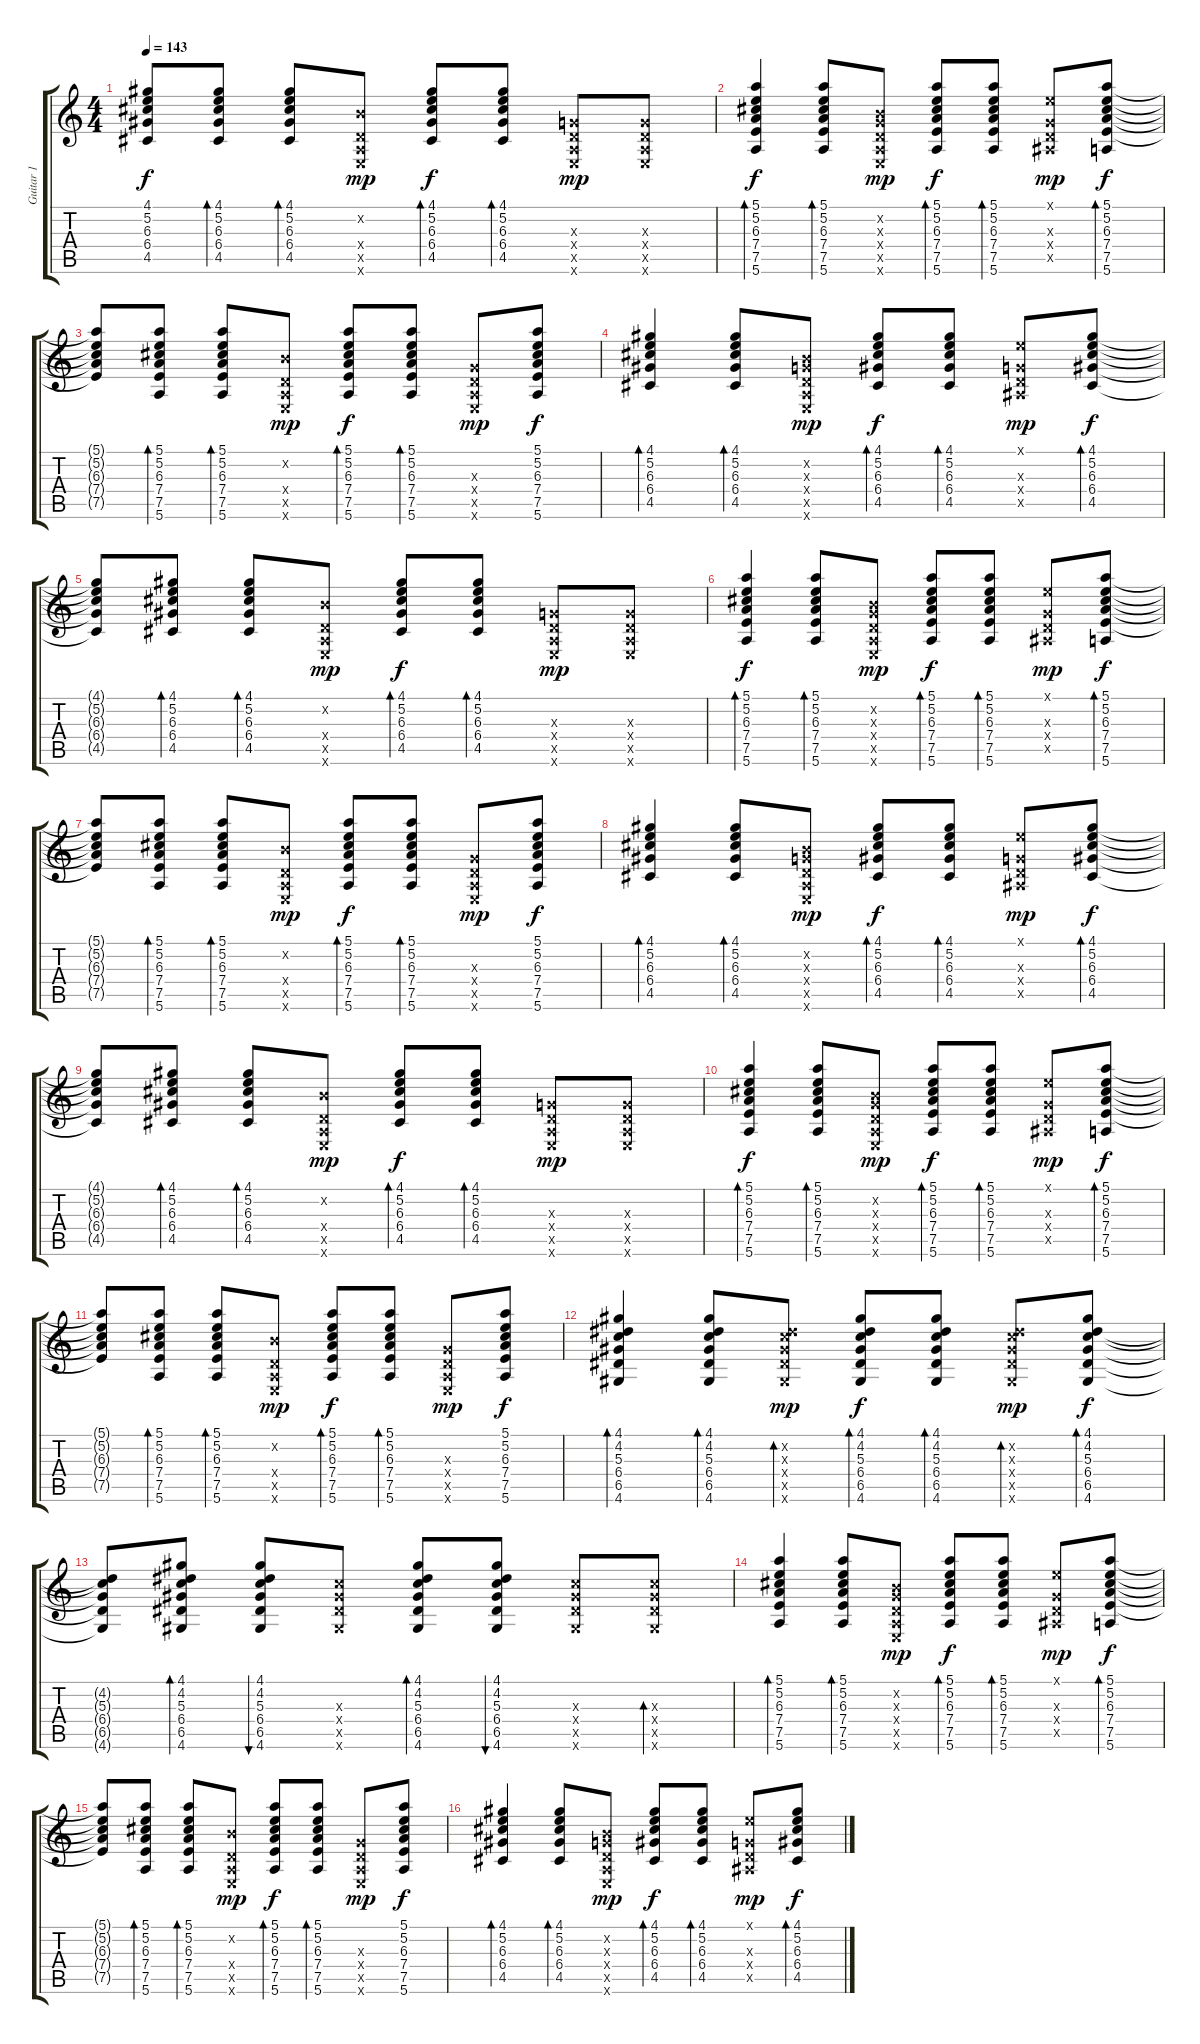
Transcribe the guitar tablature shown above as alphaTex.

\track ("Guitar 1" "Guitar 1") {instrument electricguitarclean}
\staff {score tabs}
\tuning (E4 B3 G3 D3 A2 E2) {hide}
\ts (4 4)
\tempo 143
\clef g2
\ks c
(4.1{t} 5.2{t} 6.3{t} 6.4{t} 4.5{t}).8{dy f} (4.1 5.2 6.3 6.4 4.5).8{bd 30} (4.1 5.2 6.3 6.4 4.5).8{bd 30} (0.2{x} 0.4{x} 0.5{x} 0.6{x}).8{dy mp} (4.1 5.2 6.3 6.4 4.5).8{bd 30 dy f} (4.1 5.2 6.3 6.4 4.5).8{bd 30} (0.3{x} 0.4{x} 0.5{x} 0.6{x}).8{dy mp} (0.3{x} 0.4{x} 0.5{x} 0.6{x}).8 |
(5.1 5.2 6.3 7.4 7.5 5.6).4{bd 30 dy f} (5.1 5.2 6.3 7.4 7.5 5.6).8{bd 30} (0.2{x} 0.3{x} 0.4{x} 0.5{x} 0.6{x}).8{dy mp} (5.1 5.2 6.3 7.4 7.5 5.6).8{bd 30 dy f} (5.1 5.2 6.3 7.4 7.5 5.6).8{bd 30} (0.1{x} 0.3{x} 0.4{x} 1.5{x}).8{dy mp} (5.1 5.2 6.3 7.4 7.5 5.6).8{bd 30 dy f} |
(5.1{t} 5.2{t} 6.3{t} 7.4{t} 7.5{t}).8 (5.1 5.2 6.3 7.4 7.5 5.6).8{bd 30} (5.1 5.2 6.3 7.4 7.5 5.6).8{bd 30} (0.2{x} 0.4{x} 0.5{x} 0.6{x}).8{dy mp} (5.1 5.2 6.3 7.4 7.5 5.6).8{bd 30 dy f} (5.1 5.2 6.3 7.4 7.5 5.6).8{bd 30} (0.3{x} 0.4{x} 0.5{x} 0.6{x}).8{dy mp} (5.1 5.2 6.3 7.4 7.5 5.6).8{dy f} |
(4.1 5.2 6.3 6.4 4.5).4{bd 30} (4.1 5.2 6.3 6.4 4.5).8{bd 30} (0.2{x} 0.3{x} 0.4{x} 0.5{x} 0.6{x}).8{dy mp} (4.1 5.2 6.3 6.4 4.5).8{bd 30 dy f} (4.1 5.2 6.3 6.4 4.5).8{bd 30} (0.1{x} 0.3{x} 0.4{x} 1.5{x}).8{dy mp} (4.1 5.2 6.3 6.4 4.5).8{bd 30 dy f} |
(4.1{t} 5.2{t} 6.3{t} 6.4{t} 4.5{t}).8 (4.1 5.2 6.3 6.4 4.5).8{bd 30} (4.1 5.2 6.3 6.4 4.5).8{bd 30} (0.2{x} 0.4{x} 0.5{x} 0.6{x}).8{dy mp} (4.1 5.2 6.3 6.4 4.5).8{bd 30 dy f} (4.1 5.2 6.3 6.4 4.5).8{bd 30} (0.3{x} 0.4{x} 0.5{x} 0.6{x}).8{dy mp} (0.3{x} 0.4{x} 0.5{x} 0.6{x}).8 |
(5.1 5.2 6.3 7.4 7.5 5.6).4{bd 30 dy f} (5.1 5.2 6.3 7.4 7.5 5.6).8{bd 30} (0.2{x} 0.3{x} 0.4{x} 0.5{x} 0.6{x}).8{dy mp} (5.1 5.2 6.3 7.4 7.5 5.6).8{bd 30 dy f} (5.1 5.2 6.3 7.4 7.5 5.6).8{bd 30} (0.1{x} 0.3{x} 0.4{x} 1.5{x}).8{dy mp} (5.1 5.2 6.3 7.4 7.5 5.6).8{bd 30 dy f} |
(5.1{t} 5.2{t} 6.3{t} 7.4{t} 7.5{t}).8 (5.1 5.2 6.3 7.4 7.5 5.6).8{bd 30} (5.1 5.2 6.3 7.4 7.5 5.6).8{bd 30} (0.2{x} 0.4{x} 0.5{x} 0.6{x}).8{dy mp} (5.1 5.2 6.3 7.4 7.5 5.6).8{bd 30 dy f} (5.1 5.2 6.3 7.4 7.5 5.6).8{bd 30} (0.3{x} 0.4{x} 0.5{x} 0.6{x}).8{dy mp} (5.1 5.2 6.3 7.4 7.5 5.6).8{dy f} |
(4.1 5.2 6.3 6.4 4.5).4{bd 30} (4.1 5.2 6.3 6.4 4.5).8{bd 30} (0.2{x} 0.3{x} 0.4{x} 0.5{x} 0.6{x}).8{dy mp} (4.1 5.2 6.3 6.4 4.5).8{bd 30 dy f} (4.1 5.2 6.3 6.4 4.5).8{bd 30} (0.1{x} 0.3{x} 0.4{x} 1.5{x}).8{dy mp} (4.1 5.2 6.3 6.4 4.5).8{bd 30 dy f} |
(4.1{t} 5.2{t} 6.3{t} 6.4{t} 4.5{t}).8 (4.1 5.2 6.3 6.4 4.5).8{bd 30} (4.1 5.2 6.3 6.4 4.5).8{bd 30} (0.2{x} 0.4{x} 0.5{x} 0.6{x}).8{dy mp} (4.1 5.2 6.3 6.4 4.5).8{bd 30 dy f} (4.1 5.2 6.3 6.4 4.5).8{bd 30} (0.3{x} 0.4{x} 0.5{x} 0.6{x}).8{dy mp} (0.3{x} 0.4{x} 0.5{x} 0.6{x}).8 |
(5.1 5.2 6.3 7.4 7.5 5.6).4{bd 30 dy f} (5.1 5.2 6.3 7.4 7.5 5.6).8{bd 30} (0.2{x} 0.3{x} 0.4{x} 0.5{x} 0.6{x}).8{dy mp} (5.1 5.2 6.3 7.4 7.5 5.6).8{bd 30 dy f} (5.1 5.2 6.3 7.4 7.5 5.6).8{bd 30} (0.1{x} 0.3{x} 0.4{x} 1.5{x}).8{dy mp} (5.1 5.2 6.3 7.4 7.5 5.6).8{bd 30 dy f} |
(5.1{t} 5.2{t} 6.3{t} 7.4{t} 7.5{t}).8 (5.1 5.2 6.3 7.4 7.5 5.6).8{bd 30} (5.1 5.2 6.3 7.4 7.5 5.6).8{bd 30} (0.2{x} 0.4{x} 0.5{x} 0.6{x}).8{dy mp} (5.1 5.2 6.3 7.4 7.5 5.6).8{bd 30 dy f} (5.1 5.2 6.3 7.4 7.5 5.6).8{bd 30} (0.3{x} 0.4{x} 0.5{x} 0.6{x}).8{dy mp} (5.1 5.2 6.3 7.4 7.5 5.6).8{dy f} |
(4.1 4.2 5.3 6.4 6.5 4.6).4{bd 30} (4.1 4.2 5.3 6.4 6.5 4.6).8{bd 30} (4.2{x} 5.3{x} 6.4{x} 6.5{x} 4.6{x}).8{bd 30 dy mp} (4.1 4.2 5.3 6.4 6.5 4.6).8{bd 30 dy f} (4.1 4.2 5.3 6.4 6.5 4.6).8{bd 30} (4.2{x} 5.3{x} 6.4{x} 6.5{x} 4.6{x}).8{bd 30 dy mp} (4.1 4.2 5.3 6.4 6.5 4.6).8{bd 30 dy f} |
(4.2{t} 5.3{t} 6.4{t} 6.5{t} 4.6{t}).8 (4.1 4.2 5.3 6.4 6.5 4.6).8{bd 30} (4.1 4.2 5.3 6.4 6.5 4.6).8{bu 30} (5.3{x} 6.4{x} 6.5{x} 4.6{x}).8 (4.1 4.2 5.3 6.4 6.5 4.6).8{bd 30} (4.1 4.2 5.3 6.4 6.5 4.6).8{bu 30} (5.3{x} 6.4{x} 6.5{x} 4.6{x}).8 (5.3{x} 6.4{x} 6.5{x} 4.6{x}).8{bd 30} |
(5.1 5.2 6.3 7.4 7.5 5.6).4{bd 30} (5.1 5.2 6.3 7.4 7.5 5.6).8{bd 30} (0.2{x} 0.3{x} 0.4{x} 0.5{x} 0.6{x}).8{dy mp} (5.1 5.2 6.3 7.4 7.5 5.6).8{bd 30 dy f} (5.1 5.2 6.3 7.4 7.5 5.6).8{bd 30} (0.1{x} 0.3{x} 0.4{x} 1.5{x}).8{dy mp} (5.1 5.2 6.3 7.4 7.5 5.6).8{bd 30 dy f} |
(5.1{t} 5.2{t} 6.3{t} 7.4{t} 7.5{t}).8 (5.1 5.2 6.3 7.4 7.5 5.6).8{bd 30} (5.1 5.2 6.3 7.4 7.5 5.6).8{bd 30} (0.2{x} 0.4{x} 0.5{x} 0.6{x}).8{dy mp} (5.1 5.2 6.3 7.4 7.5 5.6).8{bd 30 dy f} (5.1 5.2 6.3 7.4 7.5 5.6).8{bd 30} (0.3{x} 0.4{x} 0.5{x} 0.6{x}).8{dy mp} (5.1 5.2 6.3 7.4 7.5 5.6).8{dy f} |
(4.1 5.2 6.3 6.4 4.5).4{bd 30} (4.1 5.2 6.3 6.4 4.5).8{bd 30} (0.2{x} 0.3{x} 0.4{x} 0.5{x} 0.6{x}).8{dy mp} (4.1 5.2 6.3 6.4 4.5).8{bd 30 dy f} (4.1 5.2 6.3 6.4 4.5).8{bd 30} (0.1{x} 0.3{x} 0.4{x} 1.5{x}).8{dy mp} (4.1 5.2 6.3 6.4 4.5).8{bd 30 dy f}
